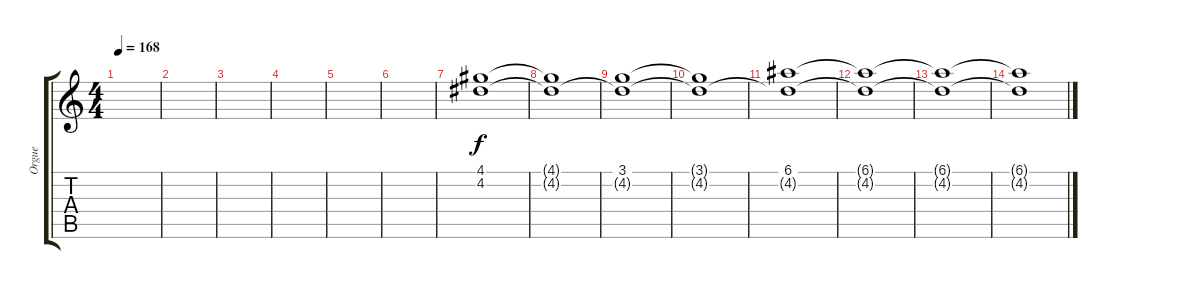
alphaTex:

\track ("Orgue" "Orgue") {instrument rockorgan}
\staff {score tabs}
\tuning (E5 B4 G4 D4 A3 E3) {hide}
\ts (4 4)
\tempo 168
\clef g2
\ks c
|
|
|
|
|
|
(4.1 4.2).1 |
(4.1{t} 4.2{t}).1 |
(3.1 4.2{t}).1 |
(3.1{t} 4.2{t}).1 |
(6.1 4.2{t}).1 |
(6.1{t} 4.2{t}).1 |
(6.1{t} 4.2{t}).1 |
(6.1{t} 4.2{t}).1
